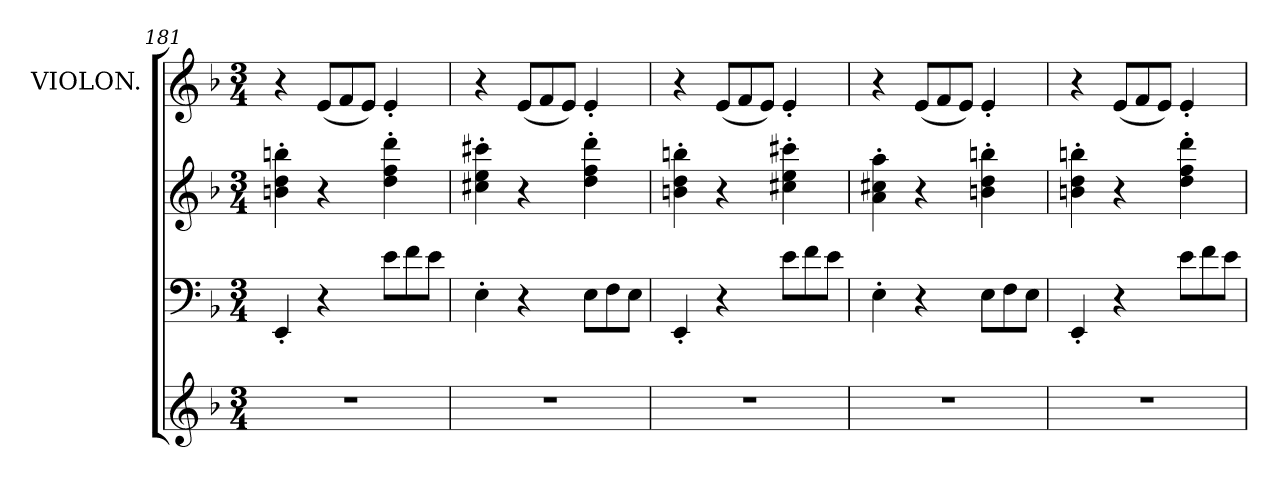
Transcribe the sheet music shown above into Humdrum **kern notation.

**kern	**kern	**kern	**kern
*part3	*part2	*part2	*part1
*staff4	*staff3	*staff2	*staff1
*	*	*	*I"VIOLON.
*clefG2	*clefF4	*clefG2	*clefG2
*k[b-]	*k[b-]	*k[b-]	*k[b-]
*F:	*F:	*F:	*F:
*M3/4	*M3/4	*M3/4	*M3/4
=181	=181	=181	=181
!LO:N:vis=1	!	!	!
2.r	4EE'</	4bn\'> 4dd\'> 4bbn\'>	4r
*	*	*	*Xtuplet
.	4r	4r	(<12e/L
.	.	.	12f/
.	.	.	12e/J)
*	*Xtuplet	*	*
.	12e\L	4dd\'> 4ff\'> 4ddd\'>	4e'</
.	12f\	.	.
.	12e\J	.	.
=182	=182	=182	=182
!LO:N:vis=1	!	!	!
2.r	4E'>\	4cc#X\'> 4ee\'> 4ccc#X\'>	4r
.	4r	4r	(<12e/L
.	.	.	12f/
.	.	.	12e/J)
.	12E\L	4dd\'> 4ff\'> 4ddd\'>	4e'</
.	12F\	.	.
.	12E\J	.	.
=183	=183	=183	=183
!LO:N:vis=1	!	!	!
2.r	4EE'</	4bn\'> 4dd\'> 4bbn\'>	4r
.	4r	4r	(<12e/L
.	.	.	12f/
.	.	.	12e/J)
.	12e\L	4cc#X\'> 4ee\'> 4ccc#X\'>	4e'</
.	12f\	.	.
.	12e\J	.	.
=184	=184	=184	=184
!LO:N:vis=1	!	!	!
2.r	4E'>\	4a\'> 4cc#X\'> 4aa\'>	4r
.	4r	4r	(<12e/L
.	.	.	12f/
.	.	.	12e/J)
.	12E\L	4bn\'> 4dd\'> 4bbn\'>	4e'</
.	12F\	.	.
.	12E\J	.	.
!!LO:PB:g=z
=185	=185	=185	=185
!LO:N:vis=1	!	!	!
2.r	4EE'</	4bn\'> 4dd\'> 4bbn\'>	4r
.	4r	4r	(<12e/L
.	.	.	12f/
.	.	.	12e/J)
.	12e\L	4dd\'> 4ff\'> 4ddd\'>	4e'</
.	12f\	.	.
.	12e\J	.	.
=	=	=	=
*-	*-	*-	*-
